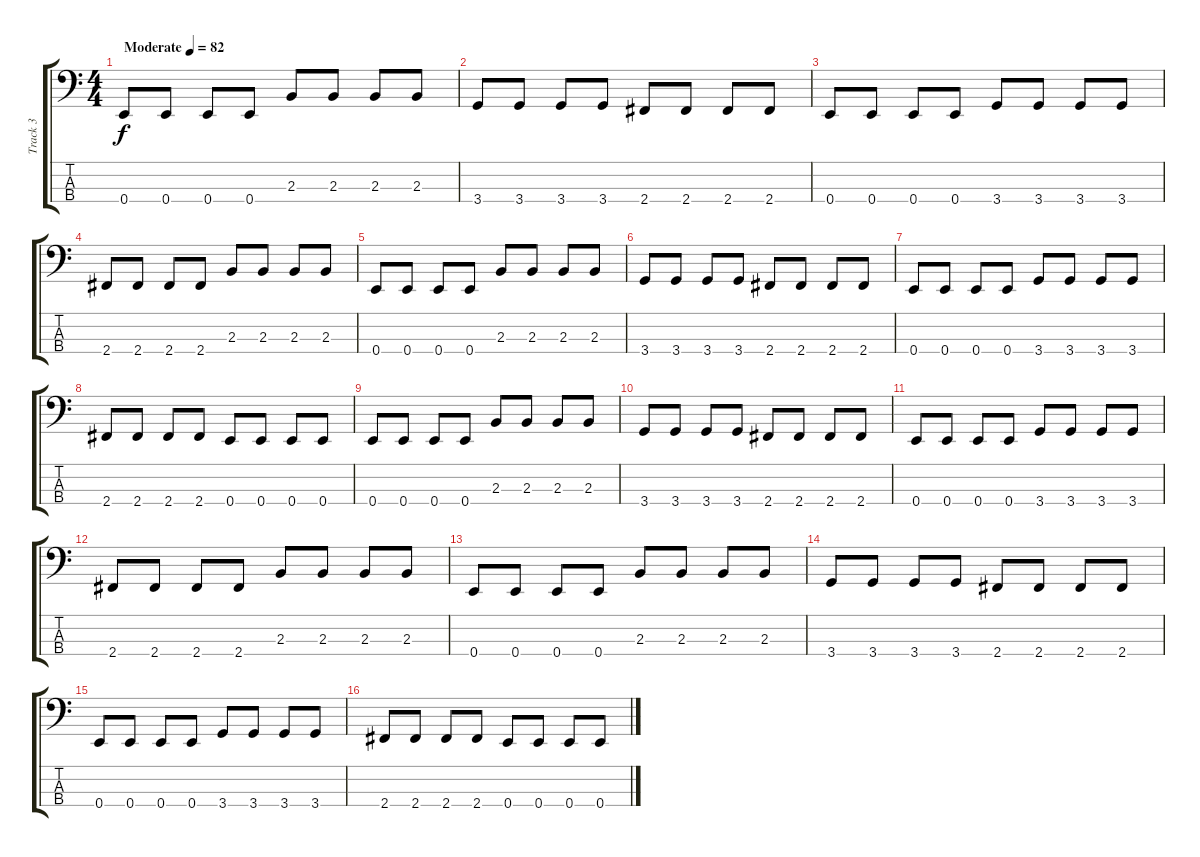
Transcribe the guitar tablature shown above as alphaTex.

\track ("Track 3" "Track 3") {instrument electricbassfinger}
\staff {score tabs}
\tuning (G2 D2 A1 E1) {hide}
\ts (4 4)
\tempo (82 "Moderate")
\clef f4
\ks c
0.4.8{dy f instrument electricbassfinger} 0.4.8 0.4.8 0.4.8 2.3.8 2.3.8 2.3.8 2.3.8 |
3.4.8 3.4.8 3.4.8 3.4.8 2.4.8 2.4.8 2.4.8 2.4.8 |
0.4.8 0.4.8 0.4.8 0.4.8 3.4.8 3.4.8 3.4.8 3.4.8 |
2.4.8 2.4.8 2.4.8 2.4.8 2.3.8 2.3.8 2.3.8 2.3.8 |
0.4.8 0.4.8 0.4.8 0.4.8 2.3.8 2.3.8 2.3.8 2.3.8 |
3.4.8 3.4.8 3.4.8 3.4.8 2.4.8 2.4.8 2.4.8 2.4.8 |
0.4.8 0.4.8 0.4.8 0.4.8 3.4.8 3.4.8 3.4.8 3.4.8 |
2.4.8 2.4.8 2.4.8 2.4.8 0.4.8 0.4.8 0.4.8 0.4.8 |
0.4.8 0.4.8 0.4.8 0.4.8 2.3.8 2.3.8 2.3.8 2.3.8 |
3.4.8 3.4.8 3.4.8 3.4.8 2.4.8 2.4.8 2.4.8 2.4.8 |
0.4.8 0.4.8 0.4.8 0.4.8 3.4.8 3.4.8 3.4.8 3.4.8 |
2.4.8 2.4.8 2.4.8 2.4.8 2.3.8 2.3.8 2.3.8 2.3.8 |
0.4.8 0.4.8 0.4.8 0.4.8 2.3.8 2.3.8 2.3.8 2.3.8 |
3.4.8 3.4.8 3.4.8 3.4.8 2.4.8 2.4.8 2.4.8 2.4.8 |
0.4.8 0.4.8 0.4.8 0.4.8 3.4.8 3.4.8 3.4.8 3.4.8 |
2.4.8 2.4.8 2.4.8 2.4.8 0.4.8 0.4.8 0.4.8 0.4.8
